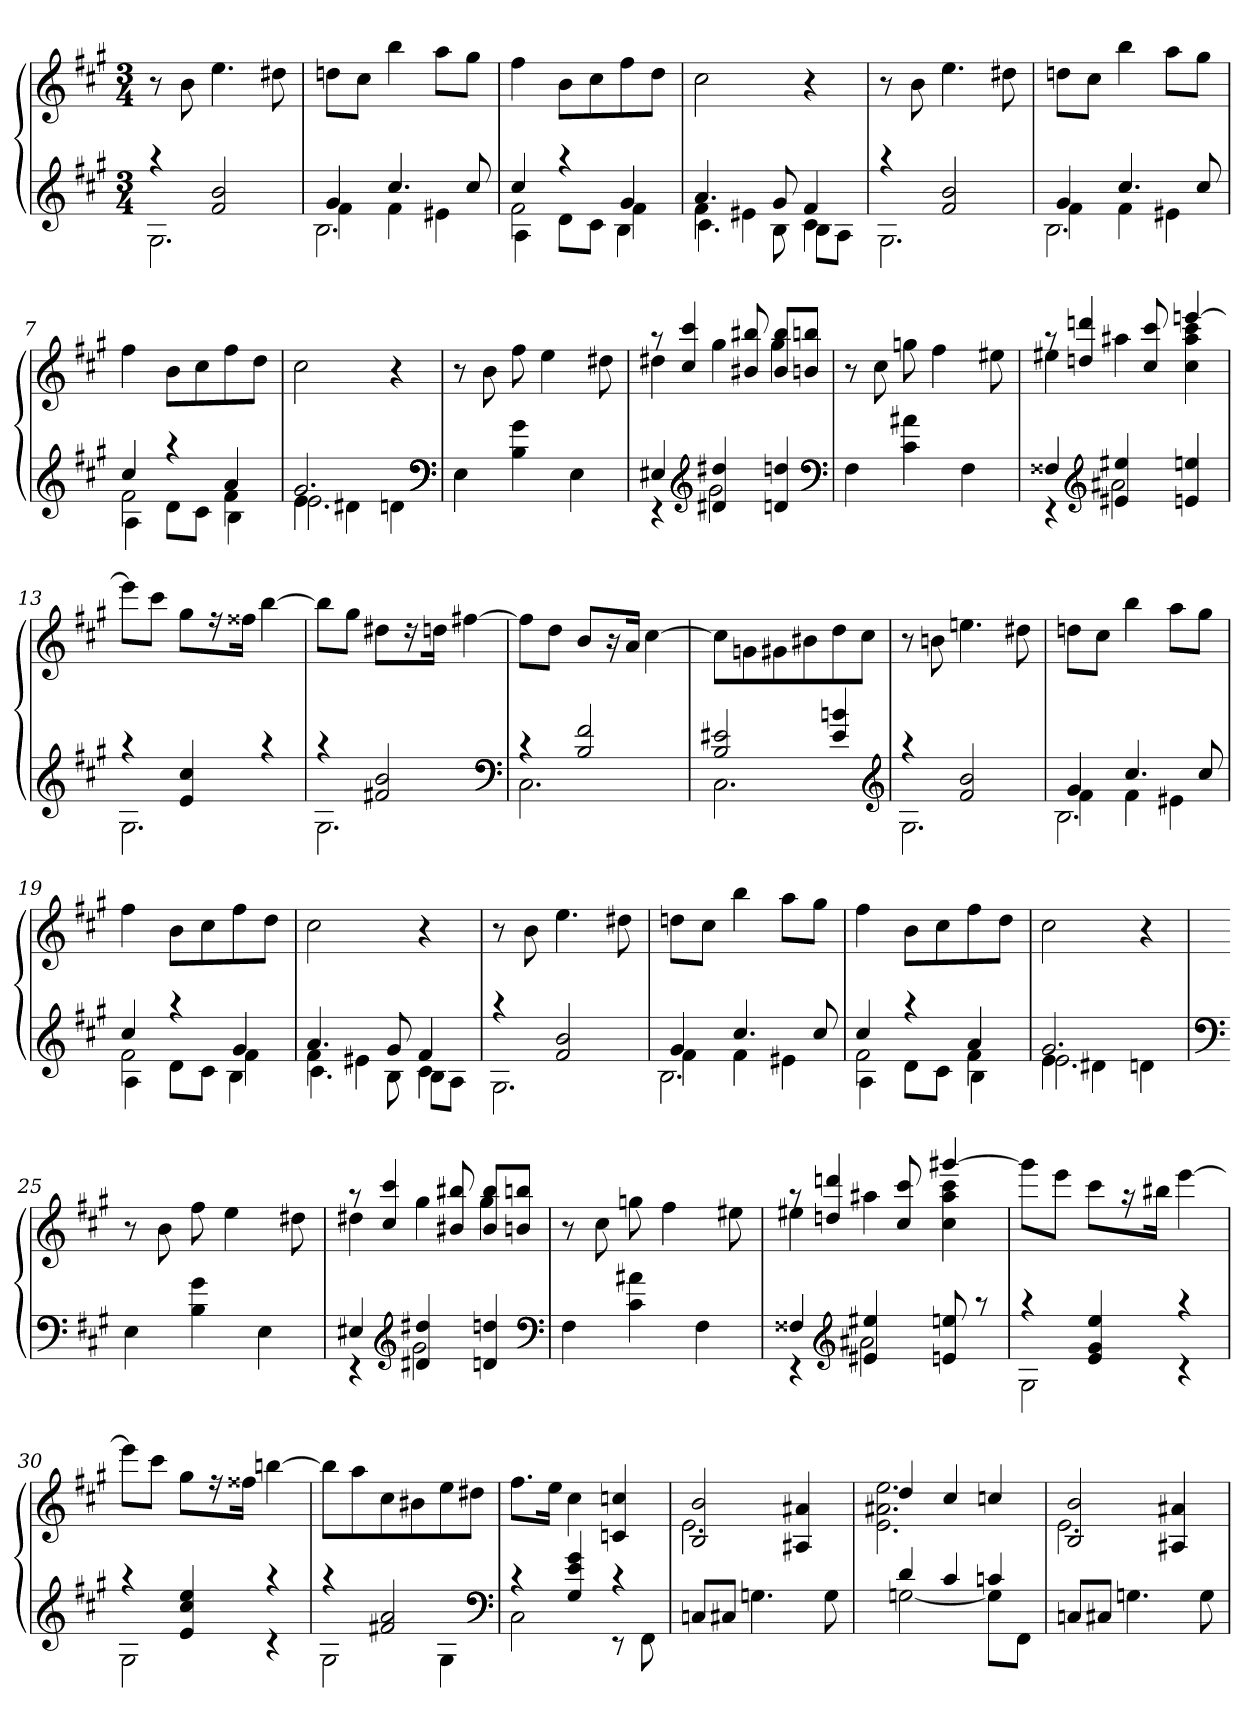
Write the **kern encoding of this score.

**kern	**kern
*part1	*part1
*staff2	*staff1
*clefG2	*clefG2
*k[f#c#g#]	*k[f#c#g#]
*f#:	*f#:
*M3/4	*M3/4
=1	=1
*^	*
4raa	2.G#	8r
.	.	8b
2f# 2b	.	4.ee
.	.	8dd#X
=2	=2	=2
*	*^	*
4g#	4f#	2.B\	8ddnL
.	.	.	8cc#J
4.cc#	4f#	.	4bb
.	4e#X	.	8aaL
8cc#	.	.	8gg#J
=3	=3	=3	=3
4cc#	2f#	4A\	4ff#
4raa	.	8d\L	8bL
.	.	8c#\J	8cc#
4g#	4f#	4B\	8ff#
.	.	.	8ddJ
=4	=4	=4	=4
4.a	4f#	4.c#\	2cc#
.	4e#X	.	.
8g#	.	8B\	.
4f#	4c#	8B\L	4r
.	.	8A\J	.
*	*v	*v	*
=5	=5	=5
4raa	2.G#	8r
.	.	8b
2f# 2b	.	4.ee
.	.	8dd#X
=6	=6	=6
*	*^	*
4g#	4f#	2.B\	8ddnL
.	.	.	8cc#J
4.cc#	4f#	.	4bb
.	4e#X	.	8aaL
8cc#	.	.	8gg#J
=7	=7	=7	=7
4cc#	2f#	4A\	4ff#
4raa	.	8d\L	8bL
.	.	8c#\J	8cc#
4a	4f#	4B\	8ff#
.	.	.	8ddJ
=8	=8	=8	=8
2.g#	4e	2.e\	2cc#
.	4d#X	.	.
.	4dn	.	4r
*v	*v	*v	*
*clefF4	*
=9	=9
4E	8r
.	8b
4B 4g#	8ff#
.	4ee
4E	.
.	8dd#X
=10	=10
*^	*^
4E#X	4rEE	8raa	4dd#X
.	.	4cc# 4ccc#	.
*clefG2	*	*	*
4d#X 4dd#X	2g#	.	4gg#
.	.	8b#X 8bb#X	.
4dn 4ddn	.	8b# 8bb#L	4gg#
.	.	8bn 8bbnJ	.
*v	*v	*	*
*	*v	*v
*clefF4	*
=11	=11
4F#	8r
.	8cc#
4c# 4a#X	8ggn
.	4ff#
4F#	.
.	8ee#X
=12	=12
*^	*^
4F##X	4rEE	8raa	4ee#X
.	.	4ddn 4dddn	.
*clefG2	*	*	*
4e#X 4ee#X	2a#X	.	4aa#X
.	.	8cc# 8ccc#	.
4en 4een	.	[4eeen	4cc# 4aa# 4ccc#
*	*	*v	*v
=13	=13	=13
4raa	2.G#	8eeeL]
.	.	8ccc#J
4e 4cc#	.	8gg#L
.	.	16r
.	.	16ff##XJk
4raa	.	[4bb
=14	=14	=14
4raa	2.G#	8bbL]
.	.	8gg#J
2f#X 2b	.	8dd#XL
.	.	16r
.	.	16ddnJk
.	.	[4ff#X
*clefF4	*	*
=15	=15	=15
4rc	2.C#	8ff#L]
.	.	8ddJ
2B 2f#	.	8bL
.	.	16r
.	.	16aJk
.	.	[4cc#
=16	=16	=16
2B 2e#X	2.C#	8cc#L]
.	.	8gn
.	.	8g#X
.	.	8b#X
4e# 4bn	.	8dd
.	.	8cc#J
*clefG2	*	*
=17	=17	=17
4raa	2.G#	8r
.	.	8bn
2f# 2b	.	4.een
.	.	8dd#X
=18	=18	=18
*	*^	*
4g#	4f#	2.B\	8ddnL
.	.	.	8cc#J
4.cc#	4f#	.	4bb
.	4e#X	.	8aaL
8cc#	.	.	8gg#J
=19	=19	=19	=19
4cc#	2f#	4A\	4ff#
4raa	.	8d\L	8bL
.	.	8c#\J	8cc#
4g#	4f#	4B\	8ff#
.	.	.	8ddJ
=20	=20	=20	=20
4.a	4f#	4.c#\	2cc#
.	4e#X	.	.
8g#	.	8B\	.
4f#	4c#	8B\L	4r
.	.	8A\J	.
*	*v	*v	*
=21	=21	=21
4raa	2.G#	8r
.	.	8b
2f# 2b	.	4.ee
.	.	8dd#X
=22	=22	=22
*	*^	*
4g#	4f#	2.B\	8ddnL
.	.	.	8cc#J
4.cc#	4f#	.	4bb
.	4e#X	.	8aaL
8cc#	.	.	8gg#J
=23	=23	=23	=23
4cc#	2f#	4A\	4ff#
4raa	.	8d\L	8bL
.	.	8c#\J	8cc#
4a	4f#	4B\	8ff#
.	.	.	8ddJ
=24	=24	=24	=24
2.g#	4e	2.e\	2cc#
.	4d#X	.	.
.	4dn	.	4r
*v	*v	*v	*
=25	=25
*clefF4	*
4E	8r
.	8b
4B 4g#	8ff#
.	4ee
4E	.
.	8dd#X
=26	=26
*^	*^
4E#X	4rEE	8raa	4dd#X
.	.	4cc# 4ccc#	.
*clefG2	*	*	*
4d#X 4dd#X	2g#	.	4gg#
.	.	8b#X 8bb#X	.
4dn 4ddn	.	8b# 8bb#L	4gg#
.	.	8bn 8bbnJ	.
*v	*v	*	*
*	*v	*v
*clefF4	*
=27	=27
4F#	8r
.	8cc#
4c# 4a#X	8ggn
.	4ff#
4F#	.
.	8ee#X
=28	=28
*^	*^
4F##X	4rEE	8raa	4ee#X
.	.	4ddn 4dddn	.
*clefG2	*	*	*
4e#X 4ee#X	2a#X	.	4aa#X
.	.	8cc# 8ccc#	.
8en 8een	.	[4ggg#X	4cc# 4aa# 4ccc#
8raa	.	.	.
*	*	*v	*v
=29	=29	=29
4raa	2G#	8ggg#L]
.	.	8eeeJ
4e 4g# 4ee	.	8ccc#L
.	.	16r
.	.	16bb#XJk
4raa	4rc	[4eee
=30	=30	=30
4raa	2G#	8eeeL]
.	.	8ccc#J
4e 4cc# 4ee	.	8gg#L
.	.	16r
.	.	16ff##XJk
4raa	4rc	[4bbn
=31	=31	=31
4raa	2G#	8bbL]
.	.	8aa
2f#X 2a	.	8cc#
.	.	8b#X
.	4G#	8ee
.	.	8dd#XJ
*clefF4	*	*
=32	=32	=32
4rc	2C#	8.ff#L
.	.	16eeJk
4G# 4e 4g#	.	4cc#
4rc	8rEE	4cn 4ccn
.	8FF#	.
*v	*v	*
=33	=33
*	*^
8CnL	2B 2b	2.e
8C#XJ	.	.
4.Gn	.	.
.	4A#X 4a#X	.
8G	.	.
=34	=34	=34
*^	*	*
4d	[2Gn	4dd	2.e 2.a#X 2.ee
4c#	.	4cc#	.
4cn	8GL]	4ccn	.
.	8FF#J	.	.
*v	*v	*	*
=35	=35	=35
8CnL	2B 2b	2.e
8C#XJ	.	.
4.Gn	.	.
.	4A#X 4a#X	.
8G	.	.
*	*v	*v
=	=
*-	*-
